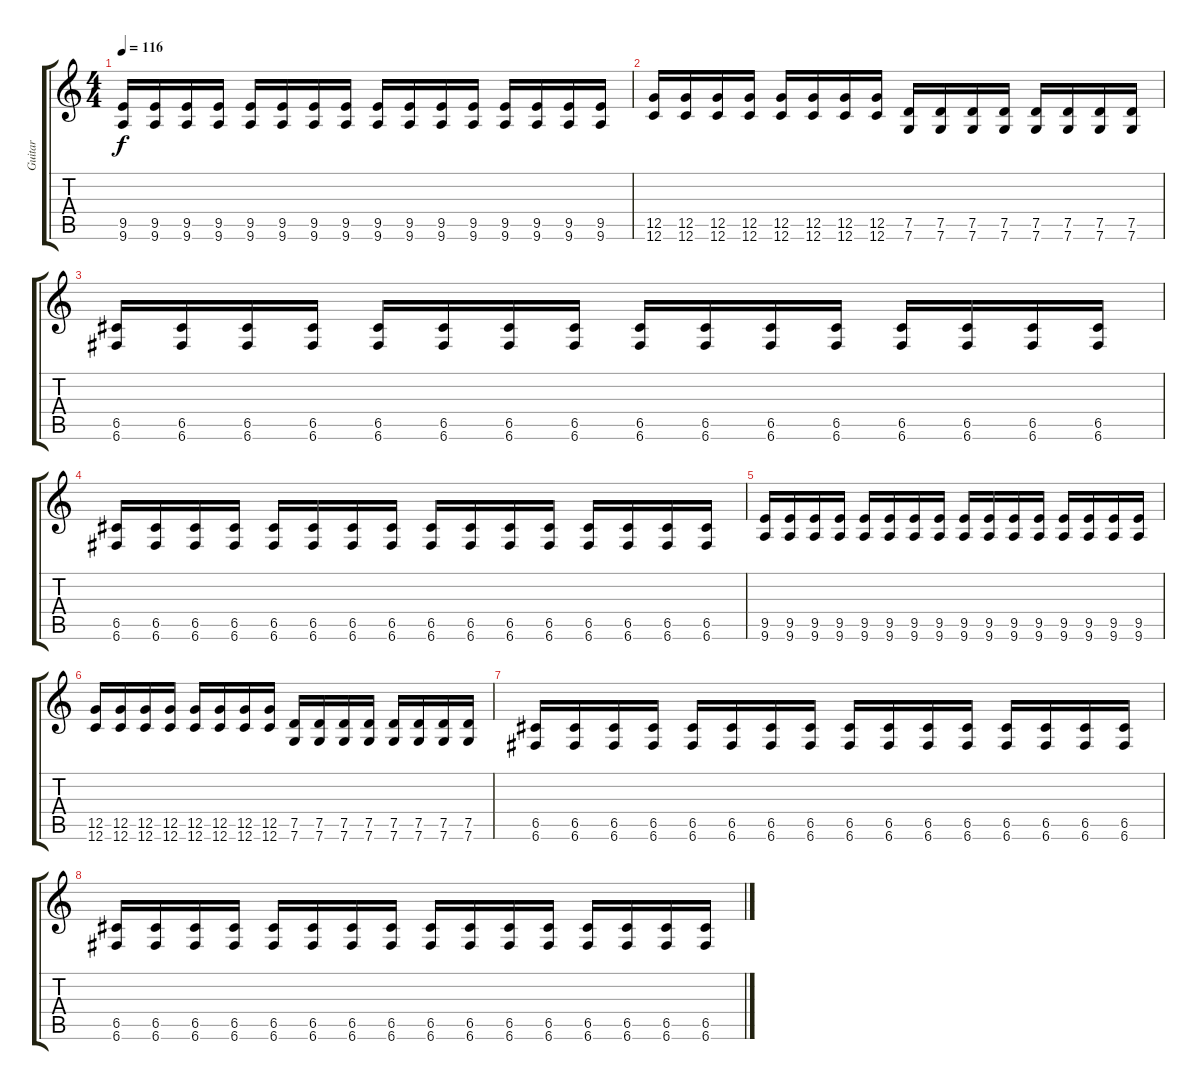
\track ("Guitar" "Guitar") {instrument distortionguitar}
\staff {score tabs}
\tuning (D4 A3 F3 C3 G2 C2) {hide}
\ts (4 4)
\tempo 116
\clef g2
\ks c
(9.5 9.6).16{dy f} (9.5 9.6).16 (9.5 9.6).16 (9.5 9.6).16 (9.5 9.6).16 (9.5 9.6).16 (9.5 9.6).16 (9.5 9.6).16 (9.5 9.6).16 (9.5 9.6).16 (9.5 9.6).16 (9.5 9.6).16 (9.5 9.6).16 (9.5 9.6).16 (9.5 9.6).16 (9.5 9.6).16 |
(12.5 12.6).16 (12.5 12.6).16 (12.5 12.6).16 (12.5 12.6).16 (12.5 12.6).16 (12.5 12.6).16 (12.5 12.6).16 (12.5 12.6).16 (7.5 7.6).16 (7.5 7.6).16 (7.5 7.6).16 (7.5 7.6).16 (7.5 7.6).16 (7.5 7.6).16 (7.5 7.6).16 (7.5 7.6).16 |
(6.5 6.6).16 (6.5 6.6).16 (6.5 6.6).16 (6.5 6.6).16 (6.5 6.6).16 (6.5 6.6).16 (6.5 6.6).16 (6.5 6.6).16 (6.5 6.6).16 (6.5 6.6).16 (6.5 6.6).16 (6.5 6.6).16 (6.5 6.6).16 (6.5 6.6).16 (6.5 6.6).16 (6.5 6.6).16 |
(6.5 6.6).16 (6.5 6.6).16 (6.5 6.6).16 (6.5 6.6).16 (6.5 6.6).16 (6.5 6.6).16 (6.5 6.6).16 (6.5 6.6).16 (6.5 6.6).16 (6.5 6.6).16 (6.5 6.6).16 (6.5 6.6).16 (6.5 6.6).16 (6.5 6.6).16 (6.5 6.6).16 (6.5 6.6).16 |
(9.5 9.6).16 (9.5 9.6).16 (9.5 9.6).16 (9.5 9.6).16 (9.5 9.6).16 (9.5 9.6).16 (9.5 9.6).16 (9.5 9.6).16 (9.5 9.6).16 (9.5 9.6).16 (9.5 9.6).16 (9.5 9.6).16 (9.5 9.6).16 (9.5 9.6).16 (9.5 9.6).16 (9.5 9.6).16 |
(12.5 12.6).16 (12.5 12.6).16 (12.5 12.6).16 (12.5 12.6).16 (12.5 12.6).16 (12.5 12.6).16 (12.5 12.6).16 (12.5 12.6).16 (7.5 7.6).16 (7.5 7.6).16 (7.5 7.6).16 (7.5 7.6).16 (7.5 7.6).16 (7.5 7.6).16 (7.5 7.6).16 (7.5 7.6).16 |
(6.5 6.6).16 (6.5 6.6).16 (6.5 6.6).16 (6.5 6.6).16 (6.5 6.6).16 (6.5 6.6).16 (6.5 6.6).16 (6.5 6.6).16 (6.5 6.6).16 (6.5 6.6).16 (6.5 6.6).16 (6.5 6.6).16 (6.5 6.6).16 (6.5 6.6).16 (6.5 6.6).16 (6.5 6.6).16 |
(6.5 6.6).16 (6.5 6.6).16 (6.5 6.6).16 (6.5 6.6).16 (6.5 6.6).16 (6.5 6.6).16 (6.5 6.6).16 (6.5 6.6).16 (6.5 6.6).16 (6.5 6.6).16 (6.5 6.6).16 (6.5 6.6).16 (6.5 6.6).16 (6.5 6.6).16 (6.5 6.6).16 (6.5 6.6).16
